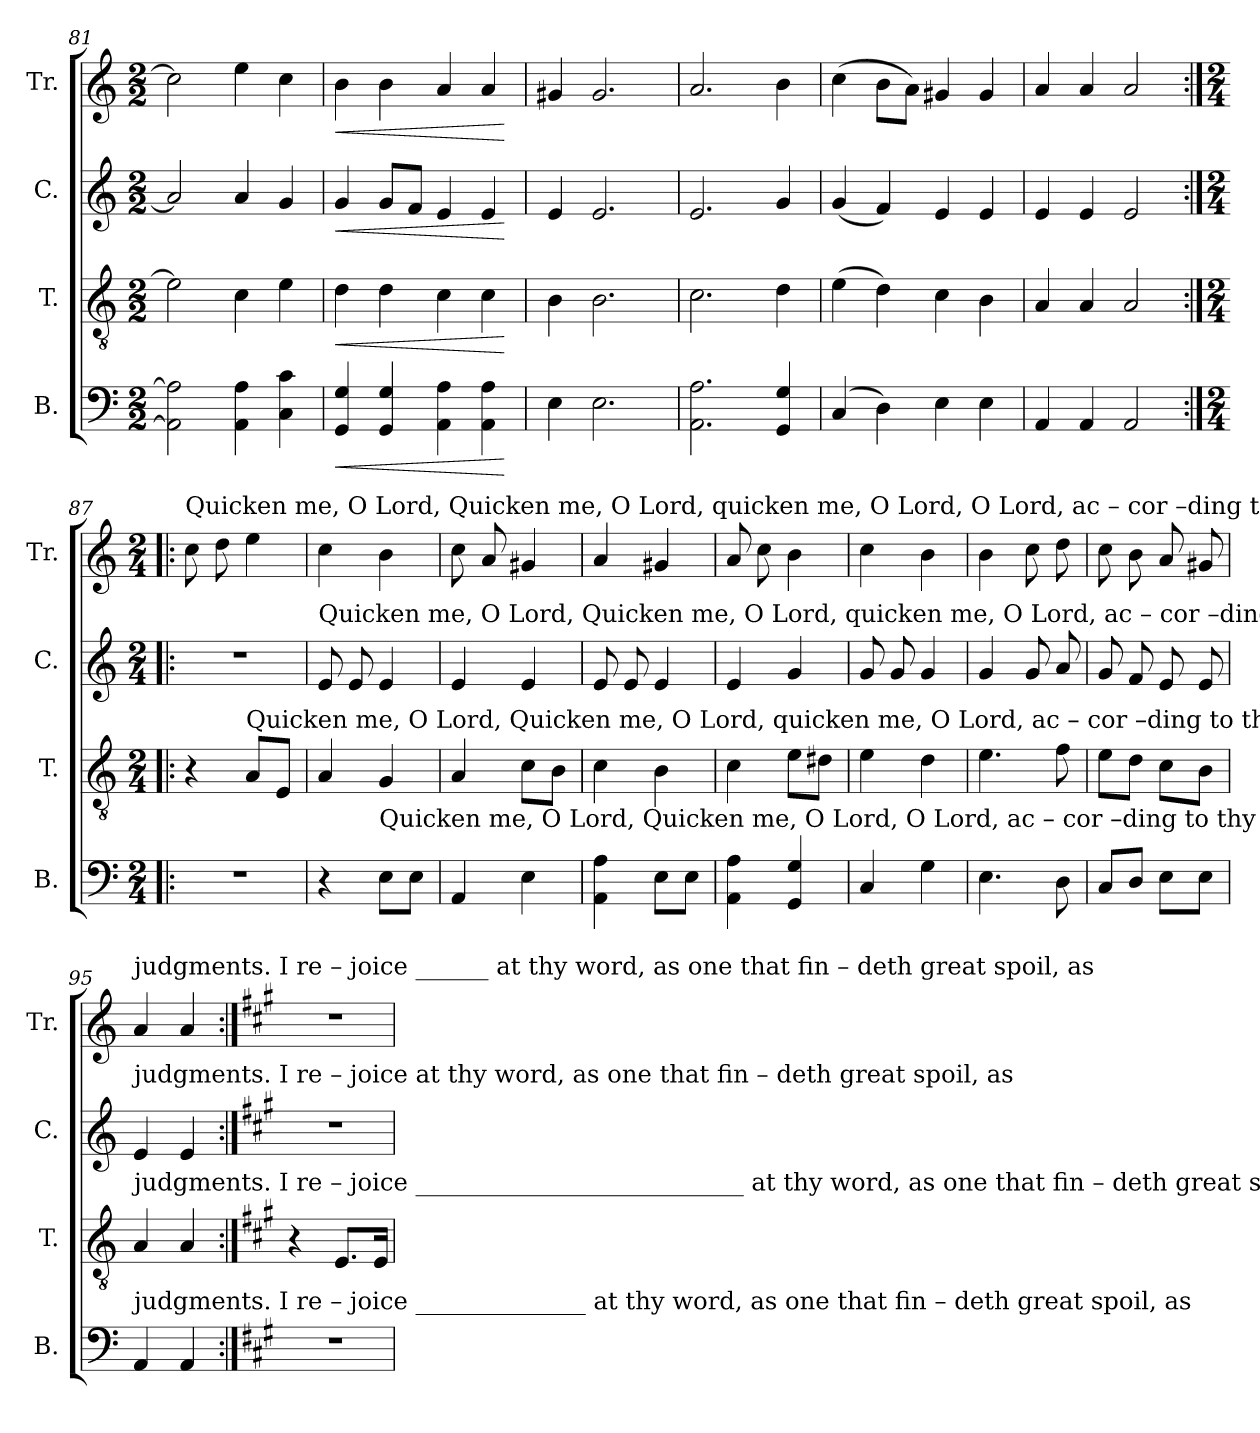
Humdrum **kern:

**kern	**dynam	**kern	**dynam	**kern	**dynam	**kern	**dynam
*part4	*part4	*part3	*part3	*part2	*part2	*part1	*part1
*staff4	*staff4	*staff3	*staff3	*staff2	*staff2	*staff1	*staff1
*I"B.	*	*I"T.	*	*I"C.	*	*I"Tr.	*
*I'B.	*	*I'T.	*	*I'C.	*	*I'Tr.	*
*clefF4	*	*clefGv2	*	*clefG2	*	*clefG2	*
*k[]	*	*k[]	*	*k[]	*	*k[]	*
*M2/2	*	*M2/2	*	*M2/2	*	*M2/2	*
=81	=81	=81	=81	=81	=81	=81	=81
2AA\] 2A\]	.	2e\]	.	2a/]	.	2cc\]	.
4AA\ 4A\	.	4c\	.	4a/	.	4ee\	.
4C\ 4c\	.	4e\	.	4g/	.	4cc\	.
=82	=82	=82	=82	=82	=82	=82	=82
!	!LO:HP:b	!	!LO:HP:b	!	!LO:HP:b	!	!LO:HP:b
4GG/ 4G/	<	4d\	<	4g/	<	4b\	<
4GG/ 4G/	.	4d\	.	8g/L	.	4b\	.
.	.	.	.	8f/J	.	.	.
4AA\ 4A\	.	4c\	.	4e/	.	4a/	.
4AA\ 4A\	.	4c\	.	4e/	.	4a/	.
.	[	.	[	.	[	.	[
=83	=83	=83	=83	=83	=83	=83	=83
4E\	.	4B\	.	4e/	.	4g#X/	.
2.E\	.	2.B\	.	2.e/	.	2.g#/	.
=84	=84	=84	=84	=84	=84	=84	=84
2.AA\ 2.A\	.	2.c\	.	2.e/	.	2.a/	.
4GG/ 4G/	.	4d\	.	4g/	.	4b\	.
=85	=85	=85	=85	=85	=85	=85	=85
(4C/	.	(4e\	.	(4g/	.	(4cc\	.
4D\)	.	4d\)	.	4f/)	.	8b\L	.
.	.	.	.	.	.	8a\J)	.
4E\	.	4c\	.	4e/	.	4g#X/	.
4E\	.	4B\	.	4e/	.	4g#/	.
=86	=86	=86	=86	=86	=86	=86	=86
4AA/	.	4A/	.	4e/	.	4a/	.
4AA/	.	4A/	.	4e/	.	4a/	.
2AA/	.	2A/	.	2e/	.	2a/	.
=87:|!|:	=87:|!|:	=87:|!|:	=87:|!|:	=87:|!|:	=87:|!|:	=87:|!|:	=87:|!|:
*M2/4	*	*M2/4	*	*M2/4	*	*M2/4	*
*	*	*	*	*	*	*MM100	*
!	!	!	!	!	!	!LO:TX:a:t=Quicken me,        O           Lord,     Quicken   me,        O       Lord,       quicken me,         O          Lord,   O Lord,  ac – cor –ding   to     thy	!
2r	.	4r	.	2r	.	8cc\	.
.	.	.	.	.	.	8dd\	.
!	!	!LO:TX:a:t=Quicken    me,        O        Lord,      Quicken  me,        O       Lord,       quicken   me,         O     Lord,      ac – cor –ding   to     thy	!	!	!	!	!
.	.	8A/L	.	.	.	4ee\	.
.	.	8E/J	.	.	.	.	.
=88	=88	=88	=88	=88	=88	=88	=88
!	!	!	!	!LO:TX:a:t=Quicken me,        O           Lord,     Quicken   me,       O       Lord,       quicken me,      O Lord,  ac – cor –ding   to     thy	!	!	!
4r	.	4A/	.	8e/	.	4cc\	.
.	.	.	.	8e/	.	.	.
!LO:TX:a:t=Quicken  me,        O        Lord,     Quicken  me,        O           Lord,       O     Lord,      ac – cor –ding   to     thy	!	!	!	!	!	!	!
8E\L	.	4G/	.	4e/	.	4b\	.
8E\J	.	.	.	.	.	.	.
=89	=89	=89	=89	=89	=89	=89	=89
4AA/	.	4A/	.	4e/	.	8cc\	.
.	.	.	.	.	.	8a/	.
4E\	.	8c\L	.	4e/	.	4g#X/	.
.	.	8B\J	.	.	.	.	.
=90	=90	=90	=90	=90	=90	=90	=90
4AA\ 4A\	.	4c\	.	8e/	.	4a/	.
.	.	.	.	8e/	.	.	.
8E\L	.	4B\	.	4e/	.	4g#X/	.
8E\J	.	.	.	.	.	.	.
=91	=91	=91	=91	=91	=91	=91	=91
4AA\ 4A\	.	4c\	.	4e/	.	8a/	.
.	.	.	.	.	.	8cc\	.
4GG/ 4G/	.	8e\L	.	4g/	.	4b\	.
.	.	8d#X\J	.	.	.	.	.
=92	=92	=92	=92	=92	=92	=92	=92
4C/	.	4e\	.	8g/	.	4cc\	.
.	.	.	.	8g/	.	.	.
4G\	.	4d\	.	4g/	.	4b\	.
=93	=93	=93	=93	=93	=93	=93	=93
4.E\	.	4.e\	.	4g/	.	4b\	.
.	.	.	.	8g/	.	8cc\	.
8D\	.	8f\	.	8a/	.	8dd\	.
=94	=94	=94	=94	=94	=94	=94	=94
8C/L	.	8e\L	.	8g/	.	8cc\	.
8D/J	.	8d\J	.	8f/	.	8b\	.
8E\L	.	8c\L	.	8e/	.	8a/	.
8E\J	.	8B\J	.	8e/	.	8g#X/	.
=95	=95	=95	=95	=95	=95	=95	=95
!	!	!	!	!	!	!LO:TX:a:t=judgments.                                                            I     re –  joice ______    at    thy    word,   as     one  that   fin – deth     great           spoil,   as	!
!	!	!	!	!LO:TX:a:t=judgments.                                                                          I      re – joice    at    thy    word,   as     one  that   fin – deth     great           spoil,   as	!	!	!
!	!	!LO:TX:a:t=judgments.                 I     re  –  joice ___________________________    at    thy     word,   as     one  that   fin – deth     great          spoil,   as	!	!	!	!	!
!LO:TX:a:t=judgments.                                             I      re – joice ______________    at    thy    word,   as     one  that   fin – deth     great          spoil,   as	!	!	!	!	!	!	!
4AA/	.	4A/	.	4e/	.	4a/	.
4AA/	.	4A/	.	4e/	.	4a/	.
=96:|!	=96:|!	=96:|!	=96:|!	=96:|!	=96:|!	=96:|!	=96:|!
*k[f#c#g#]	*	*k[f#c#g#]	*	*k[f#c#g#]	*	*k[f#c#g#]	*
*	*	*	*	*	*	*MM90	*
2r	.	4r	.	2r	.	2r	.
.	.	8.E/L	.	.	.	.	.
.	.	16E/Jk	.	.	.	.	.
=	=	=	=	=	=	=	=
*-	*-	*-	*-	*-	*-	*-	*-
